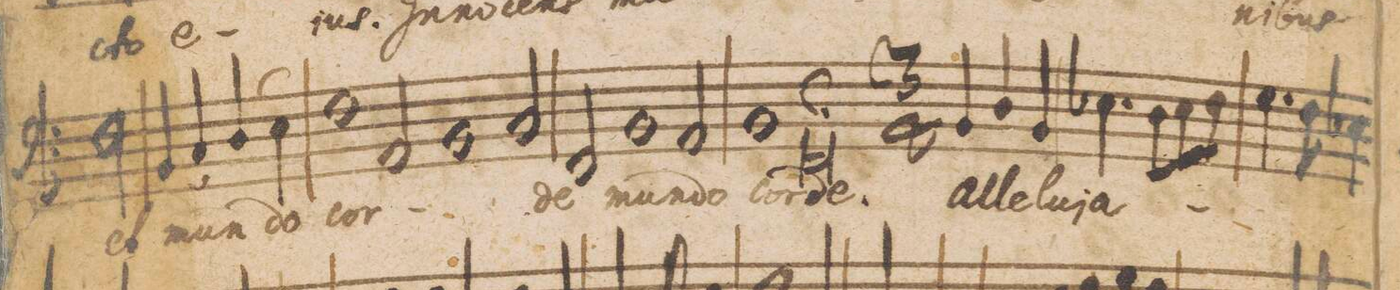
**kern	**text
*I"Baſso	*
*clefF4	*
*k[b-]	*
*met(C|)	*
*M2/1	*
2F\	et
(4BB-/	mun-
4C/)	.
(4D/	.
4E\)	-do
=36	=36
1F\	cor-
2AA/	.
1BB-/	.
=37	=37
2C/	.
2FF/	-de
1BB-/	mun-
=38	=38
2AA/	-do
1BB-/	cor-
=39	=39
0FF/;	-de.
=40||	=40||
*M3/4	*
4BB-/	al-
4D/	-le-
4BB-/	-lu-
=41	=41
4.E-X\	-ja
8D\L	.
8E-\	.
8F\J	.
=42	=42
4.G\	.
8F\	.
4E-X\	.
=43	=43
*-	*-
